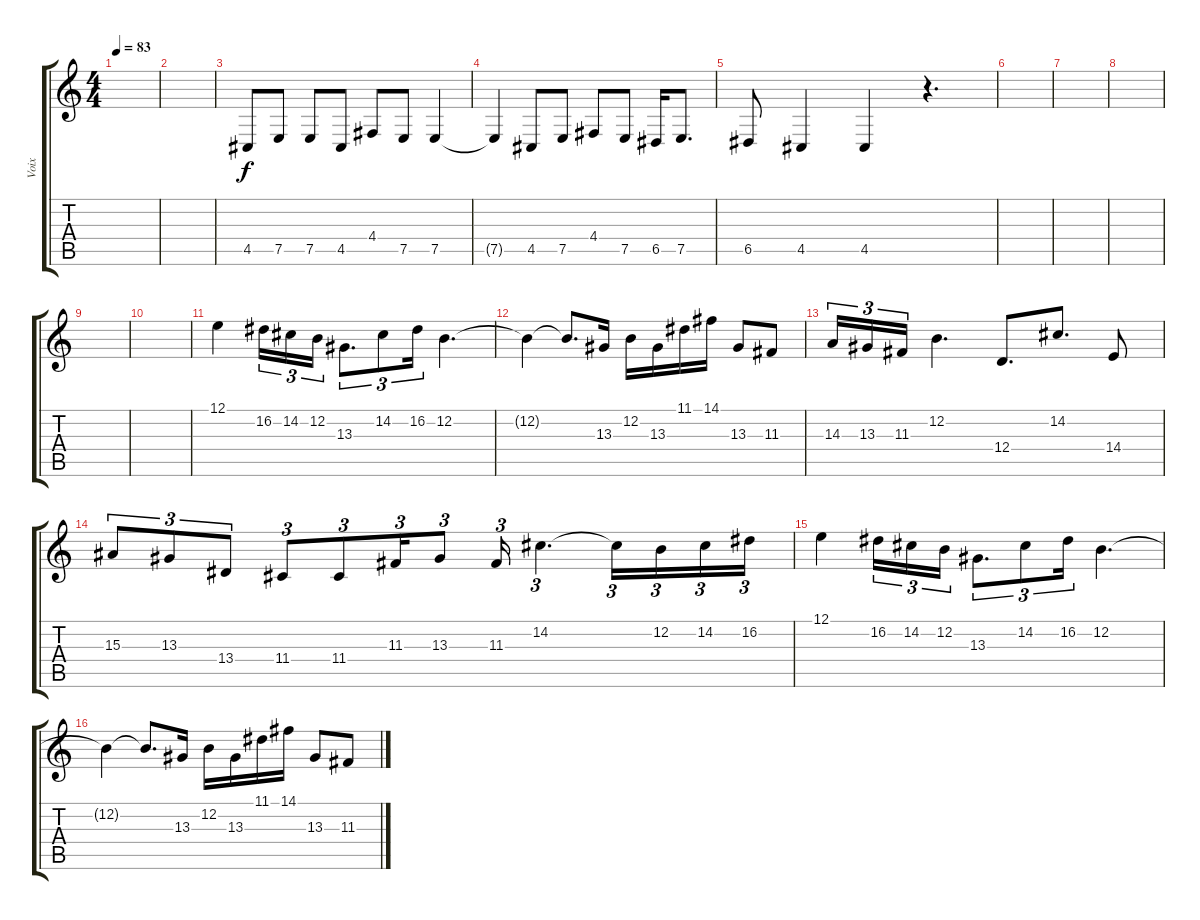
\track ("Voix" "Voix") {instrument lead3calliope}
\staff {score tabs}
\tuning (E4 B3 G3 D3 A2 E2) {hide}
\ts (4 4)
\tempo 83
\clef g2
\ks c
|
|
4.5.8{dy f} 7.5.8 7.5.8 4.5.8 4.4.8 7.5.8 7.5.4 |
7.5{t}.4 4.5.8 7.5.8 4.4.8 7.5.8 6.5.16 7.5.8{d} |
6.5.8 4.5.4 4.5.4 r.4{d} |
|
|
|
|
|
12.1.4{volume 9} 16.2.16{tu (3 2)} 14.2.16{tu (3 2)} 12.2.16{tu (3 2)} 13.3.8{d tu (3 2)} 14.2.8{tu (3 2)} 16.2.16{tu (3 2)} 12.2.4{d} |
12.2{t}.4 12.2{t}.8{d} 13.3.16 12.2.16 13.3.16 11.1.16 14.1.16 13.3.8 11.3.8 |
14.3.16{tu (3 2)} 13.3.16{tu (3 2)} 11.3.16{tu (3 2)} 12.2.4{d} 12.4.8{d} 14.2.8{d} 14.4.8 |
15.3.8{tu (3 2)} 13.3.8{tu (3 2)} 13.4.8{tu (3 2)} 11.4.8{tu (3 2)} 11.4.8{tu (3 2)} 11.3.16{tu (3 2)} 13.3.8{tu (3 2)} 11.3.16{tu (3 2)} 14.2.4{d tu (3 2)} 14.2{t}.16{tu (3 2)} 12.2.16{tu (3 2)} 14.2.16{tu (3 2)} 16.2.16{tu (3 2)} |
12.1.4 16.2.16{tu (3 2)} 14.2.16{tu (3 2)} 12.2.16{tu (3 2)} 13.3.8{d tu (3 2)} 14.2.8{tu (3 2)} 16.2.16{tu (3 2)} 12.2.4{d} |
12.2{t}.4 12.2{t}.8{d} 13.3.16 12.2.16 13.3.16 11.1.16 14.1.16 13.3.8 11.3.8
